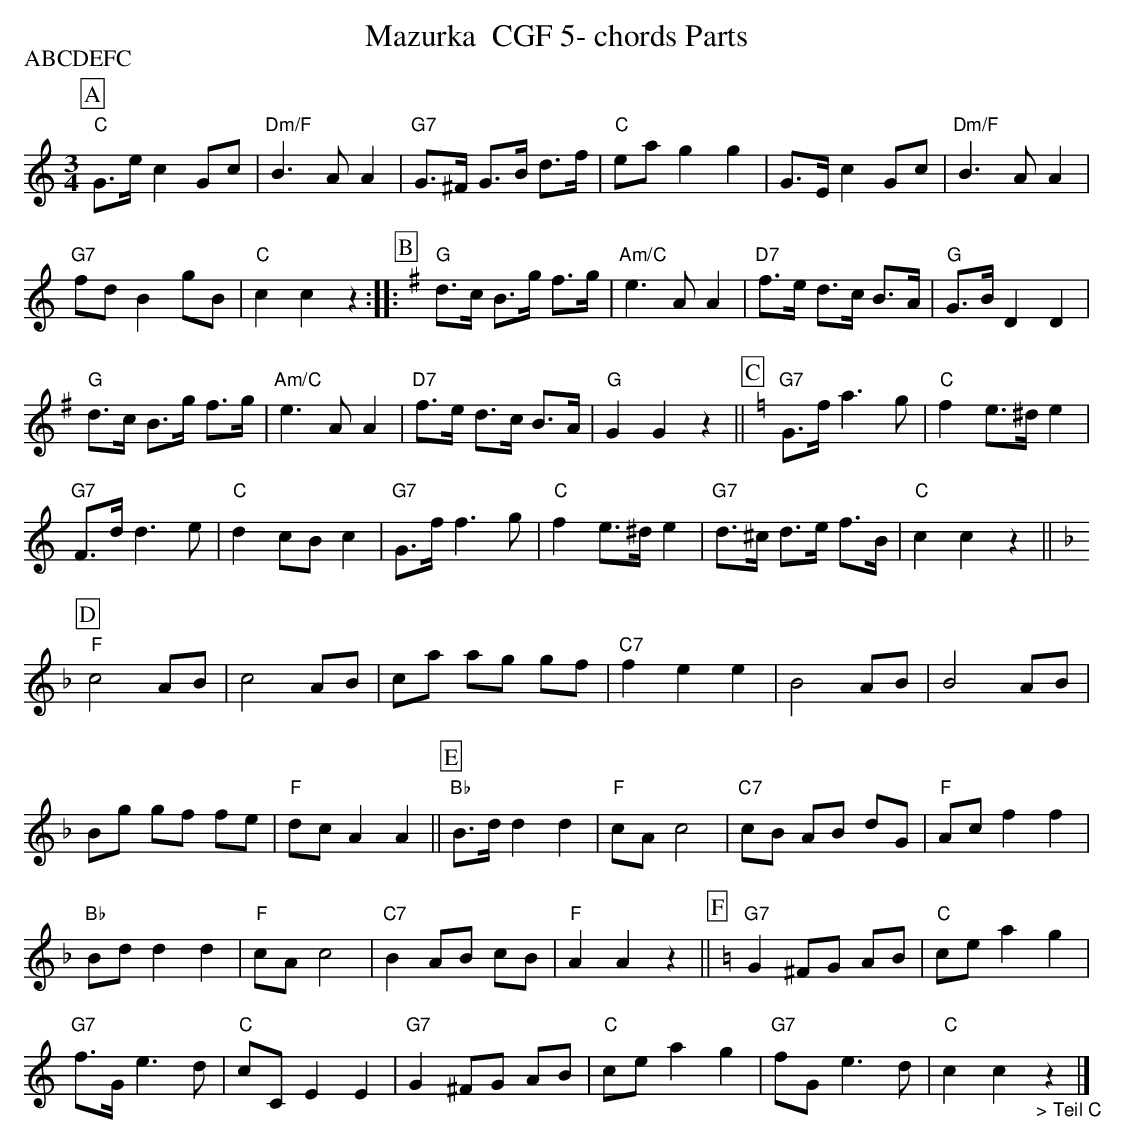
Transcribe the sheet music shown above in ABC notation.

X:1
T:Mazurka  CGF 5- chords Parts
P:ABCDEFC
M:3/4
L:1/8
K:Cmaj%%MIDI gchordon
[P:A] "C"G>ec2Gc | "Dm/F"B3AA2 | "G7"G>^F G>B d>f | "C"eag2g2 | G>Ec2Gc | "Dm/F"B3AA2 |
"G7"fdB2gB | "C"c2c2z2 :: [P:B] [K:Gmaj] "G"d>c B>g f>g | "Am/C"e3AA2 | "D7"f>e d>c B>A | "G"G>B D2D2 |
"G"d>c B>g f>g | "Am/C"e3AA2 | "D7"f>e d>c B>A | "G"G2G2z2 || [P:C] [K:Cmaj] "G7"G>fa3g | "C"f2e>^de2 |
"G7"F>dd3e | "C"d2cBc2 | "G7"G>ff3g | "C"f2e>^de2 | "G7"d>^c d>e f>B | "C"c2c2z2 || [P:D] [K:Fmaj]
"F"c4AB | c4AB | ca ag gf | "C7"f2e2e2 | B4AB | B4AB |
Bg gf fe | "F"dcA2A2 || [P:E] "Bb"B>dd2d2 | "F"cAc4 | "C7"cB AB dG | "F"Acf2f2 |
"Bb"Bdd2d2 | "F"cAc4 | "C7"B2AB cB | "F"A2A2z2 || [P:F] [K:Cmaj] "G7"G2^FG AB | "C"cea2g2 |
"G7"f>G e3d | "C"cC E2E2 | "G7"G2^FG AB | "C"cea2g2 | "G7"fGe3d | "C"c2c2"_> Teil C"z2 |]
